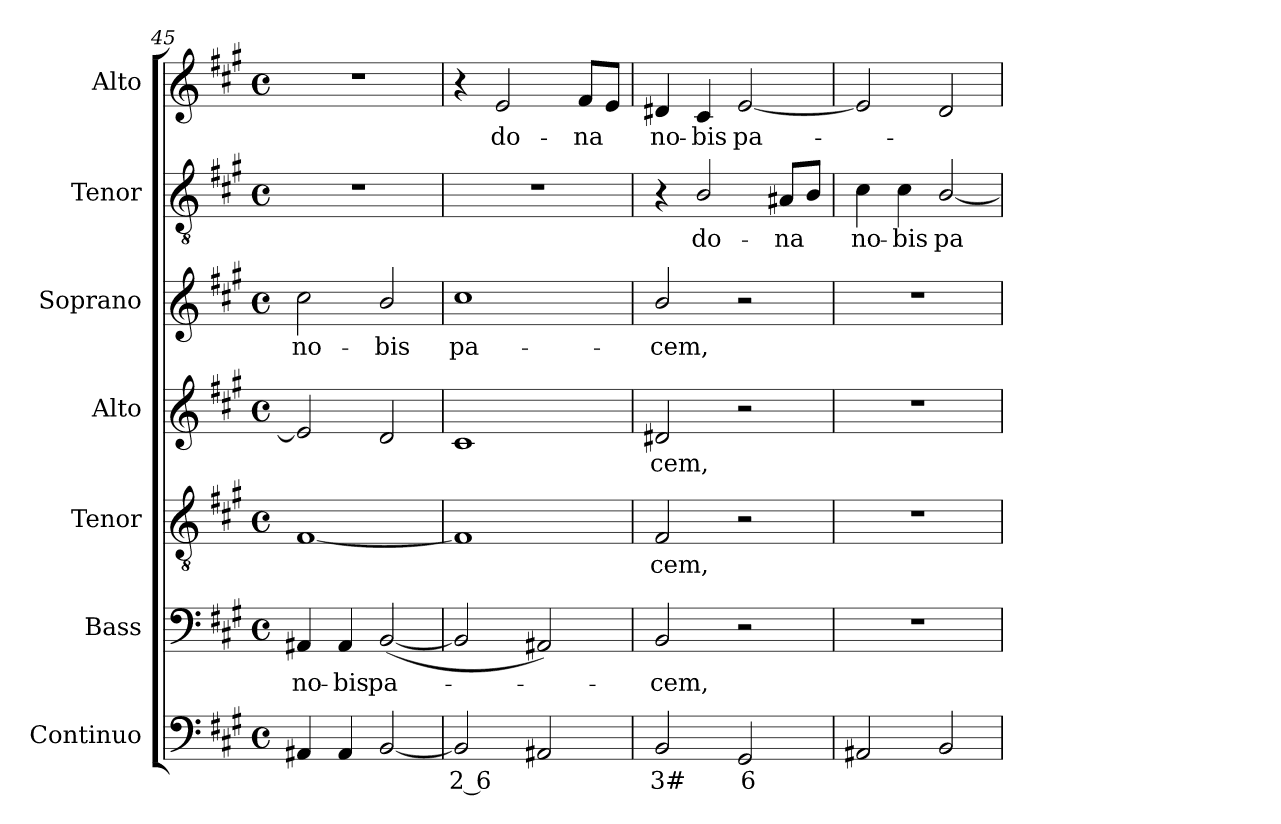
**kern	**text	**kern	**text	**kern	**text	**kern	**text	**kern	**text	**kern	**text	**kern	**text
*part7	*part7	*part6	*part6	*part5	*part5	*part4	*part4	*part3	*part3	*part2	*part2	*part1	*part1
*staff7	*staff7	*staff6	*staff6	*staff5	*staff5	*staff4	*staff4	*staff3	*staff3	*staff2	*staff2	*staff1	*staff1
*I"Continuo	*	*I"Bass	*	*I"Tenor	*	*I"Alto	*	*I"Soprano	*	*I"Tenor	*	*I"Alto	*
*I'Cont.	*	*I'B.	*	*I'T.	*	*I'A.	*	*I'S.	*	*I'T.	*	*I'A.	*
*clefF4	*	*clefF4	*	*clefGv2	*	*clefG2	*	*clefG2	*	*clefGv2	*	*clefG2	*
*	*	*	*	*ITrd7c12	*	*	*	*	*	*ITrd7c12	*	*	*
*k[f#c#g#]	*	*k[f#c#g#]	*	*k[f#c#g#]	*	*k[f#c#g#]	*	*k[f#c#g#]	*	*k[f#c#g#]	*	*k[f#c#g#]	*
*A:	*	*A:	*	*A:	*	*A:	*	*A:	*	*A:	*	*A:	*
*M4/4	*	*M4/4	*	*M4/4	*	*M4/4	*	*M4/4	*	*M4/4	*	*M4/4	*
*met(c)	*	*met(c)	*	*met(c)	*	*met(c)	*	*met(c)	*	*met(c)	*	*met(c)	*
=45	=45	=45	=45	=45	=45	=45	=45	=45	=45	=45	=45	=45	=45
!	!	!	!LO:LY:b:color=#000000	!	!	!	!	!	!	!	!	!	!
!	!	!	!	!	!	!	!	!	!LO:LY:b:color=#000000	!	!	!	!
4AA#Xi/	.	4AA#Xi/	no-	[1FF#i	.	2ei/]	.	2cc#i\	no-	1r	.	1r	.
!	!	!	!LO:LY:b:color=#000000	!	!	!	!	!	!	!	!	!	!
4AA#i/	.	4AA#i/	-bis	.	.	.	.	.	.	.	.	.	.
!	!	!	!LO:LY:b:color=#000000	!	!	!	!	!	!	!	!	!	!
!	!	!	!	!	!	!	!	!	!LO:LY:b:color=#000000	!	!	!	!
[2BBi/	.	([2BBi/	pa-	.	.	2di/	.	2bi/	-bis	.	.	.	.
!!LO:LB:g=z
=46	=46	=46	=46	=46	=46	=46	=46	=46	=46	=46	=46	=46	=46
!	!LO:LY:b:color=#000000	!	!	!	!	!	!	!	!	!	!	!	!
!	!	!	!	!	!	!	!	!	!LO:LY:b:color=#000000	!	!	!	!
2BBi/]	2 6	2BBi/]	.	1FF#i]	.	1c#i	.	1cc#i	pa-	1r	.	4r	.
!	!	!	!	!	!	!	!	!	!	!	!	!	!LO:LY:b:color=#000000
.	.	.	.	.	.	.	.	.	.	.	.	2ei/	do-
2AA#Xi/	.	2AA#Xi/)	.	.	.	.	.	.	.	.	.	.	.
!	!	!	!	!	!	!	!	!	!	!	!	!	!LO:LY:b:color=#000000
.	.	.	.	.	.	.	.	.	.	.	.	8f#i/L	-na
.	.	.	.	.	.	.	.	.	.	.	.	8ei/J	.
=47	=47	=47	=47	=47	=47	=47	=47	=47	=47	=47	=47	=47	=47
!	!LO:LY:b:color=#000000	!	!	!	!	!	!	!	!	!	!	!	!
!	!	!	!LO:LY:b:color=#000000	!	!	!	!	!	!	!	!	!	!
!	!	!	!	!	!LO:LY:b:color=#000000	!	!	!	!	!	!	!	!
!	!	!	!	!	!	!	!LO:LY:b:color=#000000	!	!	!	!	!	!
!	!	!	!	!	!	!	!	!	!LO:LY:b:color=#000000	!	!	!	!
!	!	!	!	!	!	!	!	!	!	!	!	!	!LO:LY:b:color=#000000
2BBi/	3#	2BBi/	-cem,	2FF#i/	-cem,	2d#Xi/	-cem,	2bi/	-cem,	4r	.	4d#i/	no-
!	!	!	!	!	!	!	!	!	!	!	!LO:LY:b:color=#000000	!	!
!	!	!	!	!	!	!	!	!	!	!	!	!	!LO:LY:b:color=#000000
.	.	.	.	.	.	.	.	.	.	2BBi/	do-	4c#i/	-bis
!	!LO:LY:b:color=#000000	!	!	!	!	!	!	!	!	!	!	!	!
!	!	!	!	!	!	!	!	!	!	!	!	!	!LO:LY:b:color=#000000
2GG#i/	6	2r	.	2r	.	2r	.	2r	.	.	.	[2ei/	pa-
!	!	!	!	!	!	!	!	!	!	!	!LO:LY:b:color=#000000	!	!
.	.	.	.	.	.	.	.	.	.	8AA#Xi/L	-na	.	.
.	.	.	.	.	.	.	.	.	.	8BBi/J	.	.	.
=48	=48	=48	=48	=48	=48	=48	=48	=48	=48	=48	=48	=48	=48
!	!	!	!	!	!	!	!	!	!	!	!LO:LY:b:color=#000000	!	!
2AA#Xi/	.	1r	.	1r	.	1r	.	1r	.	4C#i\	no-	2ei/]	.
!	!	!	!	!	!	!	!	!	!	!	!LO:LY:b:color=#000000	!	!
.	.	.	.	.	.	.	.	.	.	4C#i\	-bis	.	.
!	!	!	!	!	!	!	!	!	!	!	!LO:LY:b:color=#000000	!	!
2BBi/	.	.	.	.	.	.	.	.	.	[2BBi/	pa-	2di/	.
=	=	=	=	=	=	=	=	=	=	=	=	=	=
*-	*-	*-	*-	*-	*-	*-	*-	*-	*-	*-	*-	*-	*-
